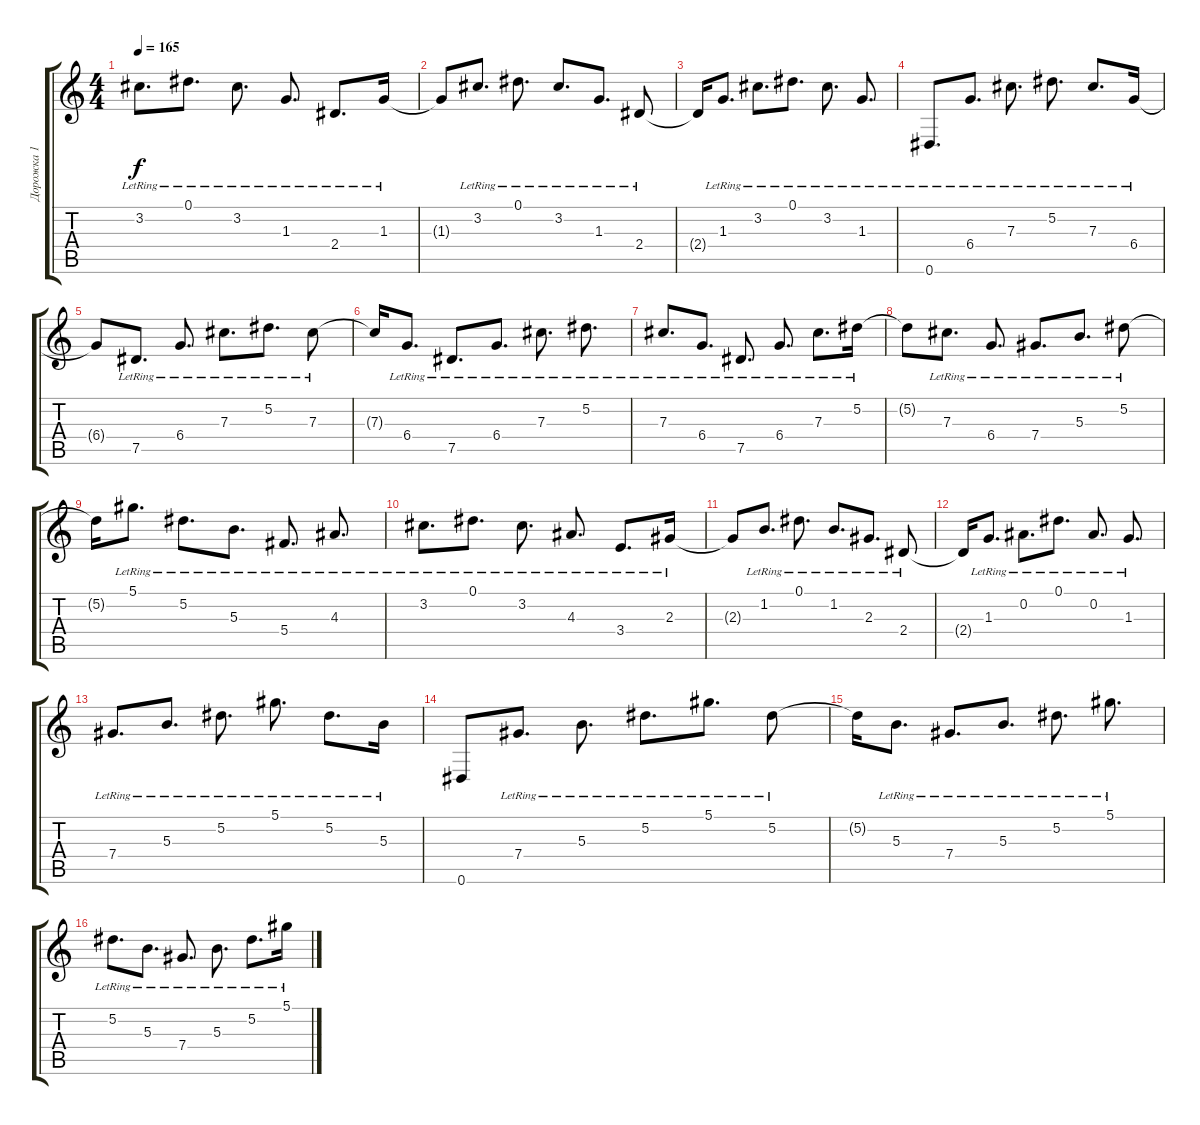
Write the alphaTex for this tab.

\track ("Дорожка 1" "Дорожка 1") {instrument acousticguitarsteel}
\staff {score tabs}
\tuning (Eb4 Bb3 Gb3 Db3 Ab2 Eb2) {hide}
\ts (4 4)
\tempo 165
\clef g2
\ks c
3.2{lr}.8{d dy f} 0.1{lr}.8{d} 3.2{lr}.8{d} 1.3{lr}.8{d} 2.4{lr}.8{d} 1.3{lr}.16 |
1.3{t}.8 3.2{lr}.8{d} 0.1{lr}.8{d} 3.2{lr}.8{d} 1.3{lr}.8{d} 2.4{lr}.8 |
2.4{t}.16 1.3{lr}.8{d} 3.2{lr}.8{d} 0.1{lr}.8{d} 3.2{lr}.8{d} 1.3{lr}.8{d} |
0.6{lr}.8{d} 6.4{lr}.8{d} 7.3{lr}.8{d} 5.2{lr}.8{d} 7.3{lr}.8{d} 6.4{lr}.16 |
6.4{t}.8 7.5{lr}.8{d} 6.4{lr}.8{d} 7.3{lr}.8{d} 5.2{lr}.8{d} 7.3{lr}.8 |
7.3{t}.16 6.4{lr}.8{d} 7.5{lr}.8{d} 6.4{lr}.8{d} 7.3{lr}.8{d} 5.2{lr}.8{d} |
7.3{lr}.8{d} 6.4{lr}.8{d} 7.5{lr}.8{d} 6.4{lr}.8{d} 7.3{lr}.8{d} 5.2{lr}.16 |
5.2{t}.8 7.3{lr}.8{d} 6.4{lr}.8{d} 7.4{lr}.8{d} 5.3{lr}.8{d} 5.2{lr}.8 |
5.2{t}.16 5.1{lr}.8{d} 5.2{lr}.8{d} 5.3{lr}.8{d} 5.4{lr}.8{d} 4.3{lr}.8{d} |
3.2{lr}.8{d} 0.1{lr}.8{d} 3.2{lr}.8{d} 4.3{lr}.8{d} 3.4{lr}.8{d} 2.3{lr}.16 |
2.3{t}.8 1.2{lr}.8{d} 0.1{lr}.8{d} 1.2{lr}.8{d} 2.3{lr}.8{d} 2.4{lr}.8 |
2.4{t}.16 1.3{lr}.8{d} 0.2{lr}.8{d} 0.1{lr}.8{d} 0.2{lr}.8{d} 1.3{lr}.8{d} |
7.4{lr}.8{d} 5.3{lr}.8{d} 5.2{lr}.8{d} 5.1{lr}.8{d} 5.2{lr}.8{d} 5.3{lr}.16 |
0.6.8 7.4{lr}.8{d} 5.3{lr}.8{d} 5.2{lr}.8{d} 5.1{lr}.8{d} 5.2{lr}.8 |
5.2{t}.16 5.3{lr}.8{d} 7.4{lr}.8{d} 5.3{lr}.8{d} 5.2{lr}.8{d} 5.1{lr}.8{d} |
5.2{lr}.8{d} 5.3{lr}.8{d} 7.4{lr}.8{d} 5.3{lr}.8{d} 5.2{lr}.8{d} 5.1{lr}.16
